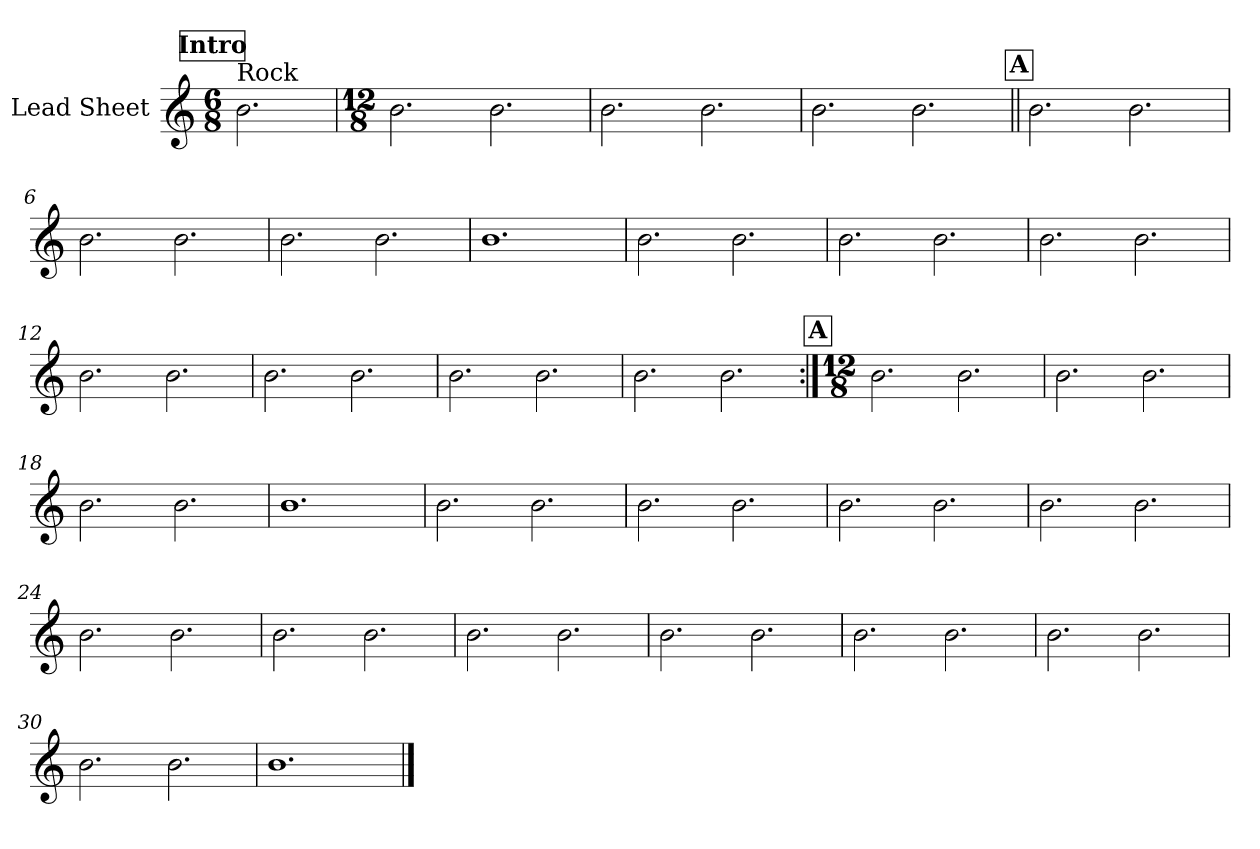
**kern
*part1
*staff1
*I"Lead Sheet
*clefG2
*k[]
*M6/8
*MM75
!!LO:REH:place=s1:a:fs=14:t=Intro
=1
!LO:TX:a:t=Rock
2.b\
=2
*M12/8
2.b\
2.b\
=3
2.b\
2.b\
=4
2.b\
2.b\
!!LO:LB:g=z
!!LO:REH:place=s1:a:fs=14:t=A
=5||
2.b\
2.b\
=6
2.b\
2.b\
=7
2.b\
2.b\
=8
1.b
!!LO:LB:g=z
=9
2.b\
2.b\
=10
2.b\
2.b\
=11
2.b\
2.b\
=12
2.b\
2.b\
!!LO:LB:g=z
=13
2.b\
2.b\
=14
2.b\
2.b\
=15
2.b\
2.b\
!!LO:LB:g=z
!!LO:REH:place=s1:a:fs=14:t=A
=16:|!
*M12/8
2.b\
2.b\
=17
2.b\
2.b\
=18
2.b\
2.b\
=19
1.b
!!LO:LB:g=z
=20
2.b\
2.b\
=21
2.b\
2.b\
=22
2.b\
2.b\
=23
2.b\
2.b\
!!LO:LB:g=z
=24
2.b\
2.b\
=25
2.b\
2.b\
=26
2.b\
2.b\
=27
2.b\
2.b\
!!LO:LB:g=z
=28
2.b\
2.b\
=29
2.b\
2.b\
=30
2.b\
2.b\
=31
1.b
==
*-
